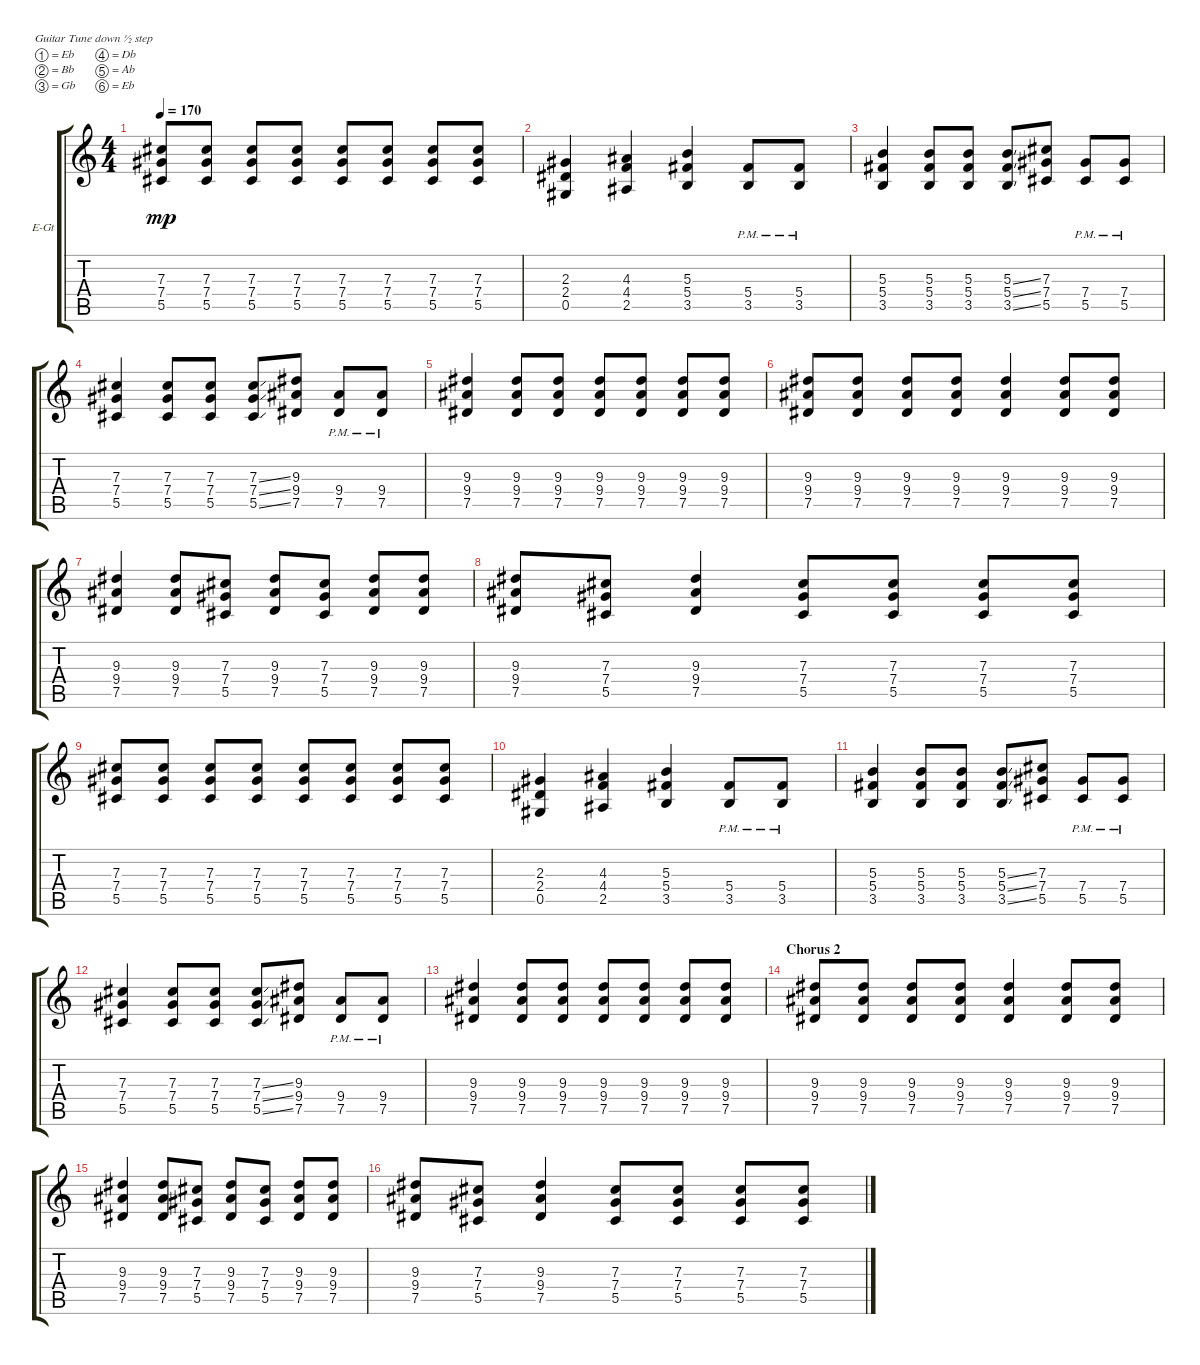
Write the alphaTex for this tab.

\defaultSystemsLayout 4
\bracketExtendMode groupsimilarinstruments
\firstSystemTrackNameOrientation horizontal
\otherSystemsTrackNameOrientation horizontal
\track ("Headmaster - Rhythm" "E-Gt") {instrument distortionguitar}
\staff {score tabs}
\tuning (Eb4 Bb3 Gb3 Db3 Ab2 Eb2)
\ts (4 4)
\tempo 170
\clef g2
\ks c
(7.3 7.4 5.5).8{dy mp} (7.3 7.4 5.5).8 (7.3 7.4 5.5).8 (7.3 7.4 5.5).8 (7.3 7.4 5.5).8 (7.3 7.4 5.5).8 (7.3 7.4 5.5).8 (7.3 7.4 5.5).8 |
(2.3 2.4 0.5).4 (4.3 4.4 2.5).4 (5.3 5.4 3.5).4 (5.4{pm} 3.5{pm}).8 (5.4{pm} 3.5{pm}).8 |
(5.3 5.4 3.5).4 (5.3 5.4 3.5).8 (5.3 5.4 3.5).8 (5.3{ss} 5.4{ss} 3.5{ss}).8 (7.3 7.4 5.5).8 (7.4{pm} 5.5{pm}).8 (7.4{pm} 5.5{pm}).8 |
(7.3 7.4 5.5).4 (7.3 7.4 5.5).8 (7.3 7.4 5.5).8 (7.3{ss} 7.4{ss} 5.5{ss}).8 (9.3 9.4 7.5).8 (9.4{pm} 7.5{pm}).8 (9.4{pm} 7.5{pm}).8 |
(9.3 9.4 7.5).4 (9.3 9.4 7.5).8 (9.3 9.4 7.5).8 (9.3 9.4 7.5).8 (9.3 9.4 7.5).8 (9.3 9.4 7.5).8 (9.3 9.4 7.5).8 |
(7.5 9.4 9.3).8 (9.4 7.5 9.3).8 (9.4 7.5 9.3).8 (9.4 7.5 9.3).8 (9.3 9.4 7.5).4 (9.3 9.4 7.5).8 (9.3 9.4 7.5).8 |
(9.3 9.4 7.5).4 (9.3 9.4 7.5).8 (7.3 7.4 5.5).8 (9.3 9.4 7.5).8 (7.3 7.4 5.5).8 (9.3 9.4 7.5).8 (9.3 9.4 7.5).8 |
(9.3 9.4 7.5).8 (7.3 7.4 5.5).8 (9.3 9.4 7.5).4 (7.3 7.4 5.5).8 (7.3 7.4 5.5).8 (7.3 7.4 5.5).8 (7.3 7.4 5.5).8 |
(7.3 7.4 5.5).8 (7.3 7.4 5.5).8 (7.3 7.4 5.5).8 (7.3 7.4 5.5).8 (7.3 7.4 5.5).8 (7.3 7.4 5.5).8 (7.3 7.4 5.5).8 (7.3 7.4 5.5).8 |
(2.3 2.4 0.5).4 (4.3 4.4 2.5).4 (5.3 5.4 3.5).4 (5.4{pm} 3.5{pm}).8 (5.4{pm} 3.5{pm}).8 |
(5.3 5.4 3.5).4 (5.3 5.4 3.5).8 (5.3 5.4 3.5).8 (5.3{ss} 5.4{ss} 3.5{ss}).8 (7.3 7.4 5.5).8 (7.4{pm} 5.5{pm}).8 (7.4{pm} 5.5{pm}).8 |
(7.3 7.4 5.5).4 (7.3 7.4 5.5).8 (7.3 7.4 5.5).8 (7.3{ss} 7.4{ss} 5.5{ss}).8 (9.3 9.4 7.5).8 (9.4{pm} 7.5{pm}).8 (9.4{pm} 7.5{pm}).8 |
(9.3 9.4 7.5).4 (9.3 9.4 7.5).8 (9.3 9.4 7.5).8 (9.3 9.4 7.5).8 (9.3 9.4 7.5).8 (9.3 9.4 7.5).8 (9.3 9.4 7.5).8 |
\section ("" "Chorus 2")
(9.3 9.4 7.5).8 (9.3 9.4 7.5).8 (9.3 9.4 7.5).8 (9.3 9.4 7.5).8 (9.3 9.4 7.5).4 (9.3 9.4 7.5).8 (9.3 9.4 7.5).8 |
(9.3 9.4 7.5).4 (9.3 9.4 7.5).8 (7.3 7.4 5.5).8 (9.3 9.4 7.5).8 (7.3 7.4 5.5).8 (9.3 9.4 7.5).8 (9.3 9.4 7.5).8 |
(9.3 9.4 7.5).8 (7.3 7.4 5.5).8 (9.3 9.4 7.5).4 (7.3 7.4 5.5).8 (7.3 7.4 5.5).8 (7.3 7.4 5.5).8 (7.3 7.4 5.5).8
